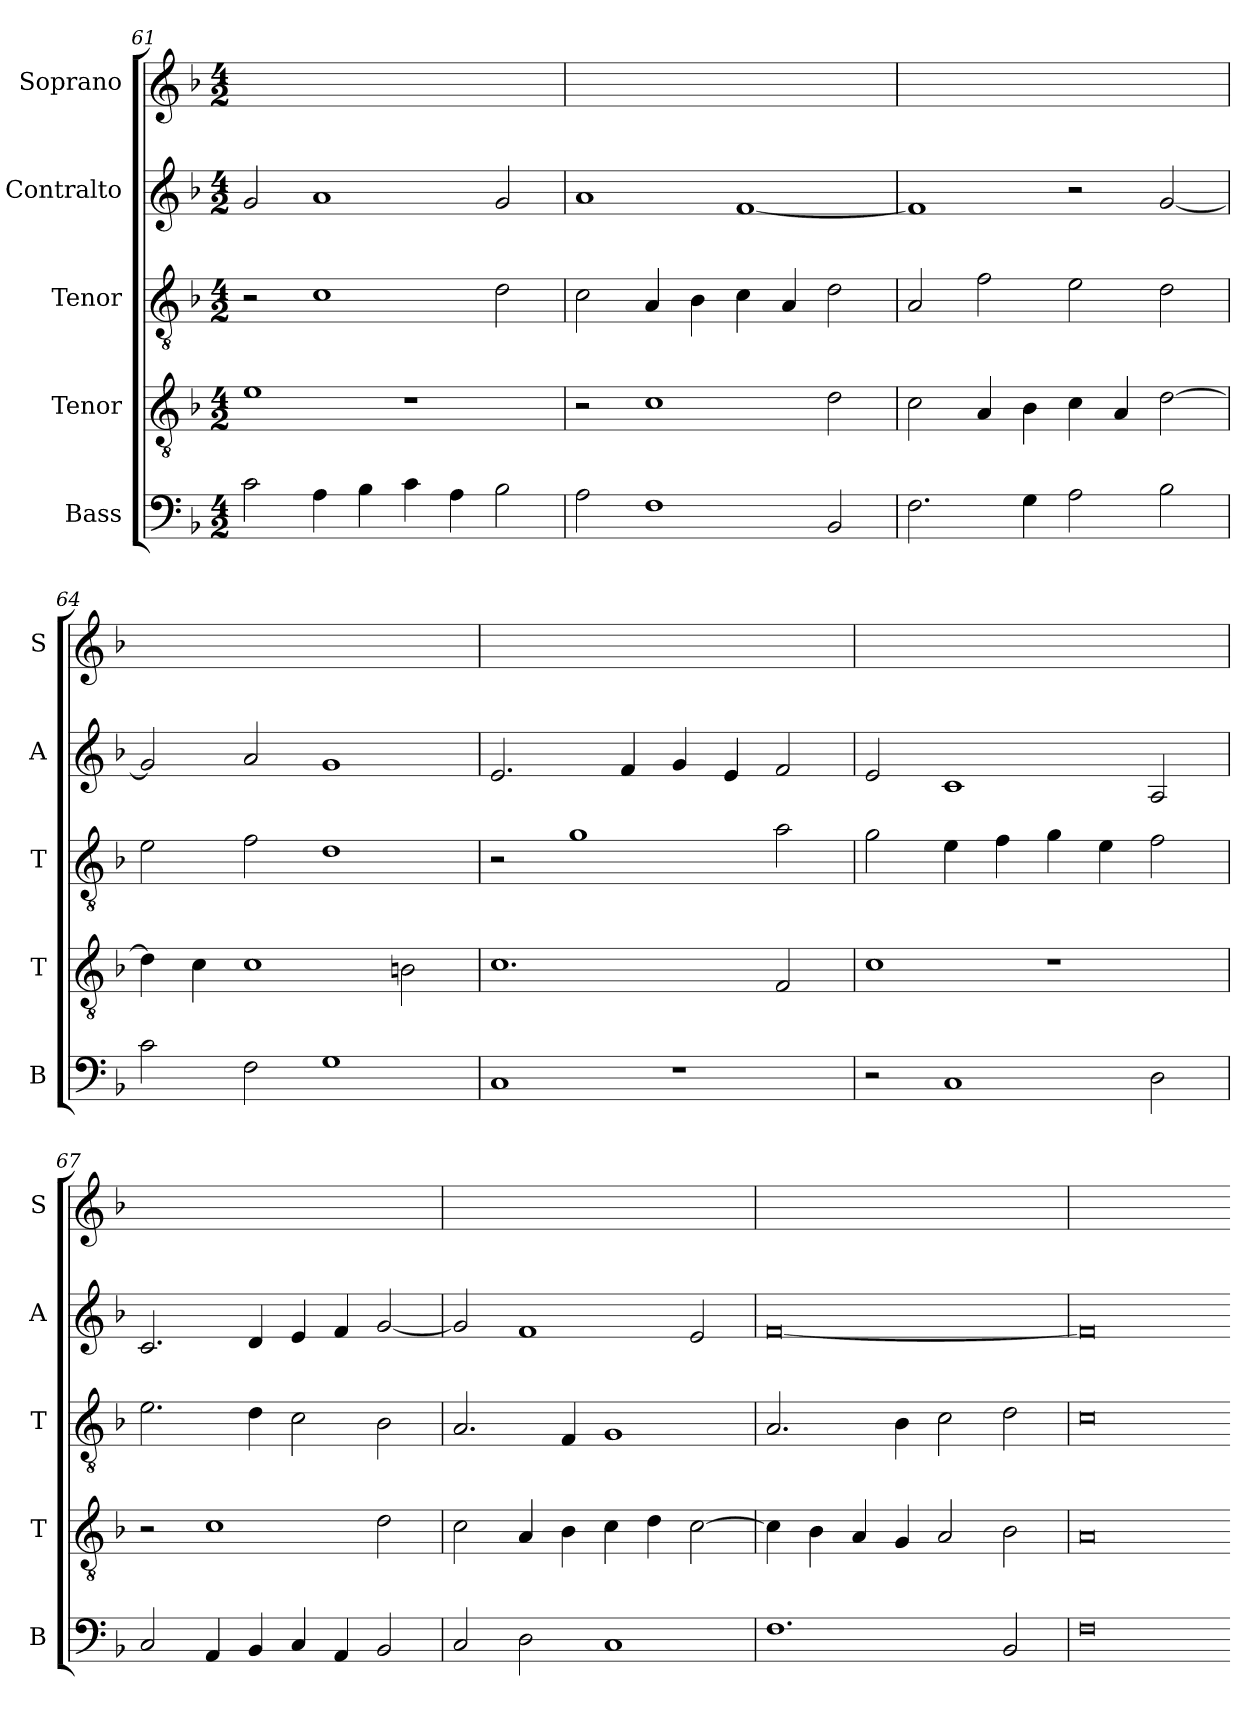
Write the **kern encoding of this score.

**kern	**kern	**kern	**kern	**kern
*part5	*part4	*part3	*part2	*part1
*staff5	*staff4	*staff3	*staff2	*staff1
*I"Bass	*I"Tenor	*I"Tenor	*I"Contralto	*I"Soprano
*I'B	*I'T	*I'T	*I'A	*I'S
*clefF4	*clefGv2	*clefGv2	*clefG2	*clefG2
*k[b-]	*k[b-]	*k[b-]	*k[b-]	*k[b-]
*F:ion	*F:ion	*F:ion	*F:ion	*F:ion
*M4/2	*M4/2	*M4/2	*M4/2	*M4/2
=61	=61	=61	=61	=61
2c	1e	2r	2g	0ryy
4A	.	1c	1a	.
4B-	.	.	.	.
4c	1r	.	.	.
4A	.	.	.	.
2B-	.	2d	2g	.
=62	=62	=62	=62	=62
2A	2r	2c	1a	0ryy
1F	1c	4A	.	.
.	.	4B-	.	.
.	.	4c	[1f	.
.	.	4A	.	.
2BB-	2d	2d	.	.
=63	=63	=63	=63	=63
2.F	2c	2A	1f]	0ryy
.	4A	2f	.	.
4G	4B-	.	.	.
2A	4c	2e	2r	.
.	4A	.	.	.
2B-	[2d	2d	[2g	.
=64	=64	=64	=64	=64
2c	4d]	2e	2g]	0ryy
.	4c	.	.	.
2F	1c	2f	2a	.
1G	.	1d	1g	.
.	2Bn	.	.	.
=65	=65	=65	=65	=65
1C	1.c	2r	2.e	0ryy
.	.	1g	.	.
.	.	.	4f	.
1r	.	.	4g	.
.	.	.	4e	.
.	2F	2a	2f	.
=66	=66	=66	=66	=66
2r	1c	2g	2e	0ryy
1C	.	4e	1c	.
.	.	4f	.	.
.	1r	4g	.	.
.	.	4e	.	.
2D	.	2f	2A	.
=67	=67	=67	=67	=67
2C	2r	2.e	2.c	0ryy
4AA	1c	.	.	.
4BB-	.	4d	4d	.
4C	.	2c	4e	.
4AA	.	.	4f	.
2BB-	2d	2B-	[2g	.
=68	=68	=68	=68	=68
2C	2c	2.A	2g]	0ryy
2D	4A	.	1f	.
.	4B-	4F	.	.
1C	4c	1G	.	.
.	4d	.	.	.
.	[2c	.	2e	.
=69	=69	=69	=69	=69
1.F	4c]	2.A	[0f	0ryy
.	4B-	.	.	.
.	4A	.	.	.
.	4G	4B-	.	.
.	2A	2c	.	.
2BB-	2B-	2d	.	.
=70	=70	=70	=70	=70
0F	0A	0c	0f]	0ryy
=-	=-	=-	=-	=-
*-	*-	*-	*-	*-
